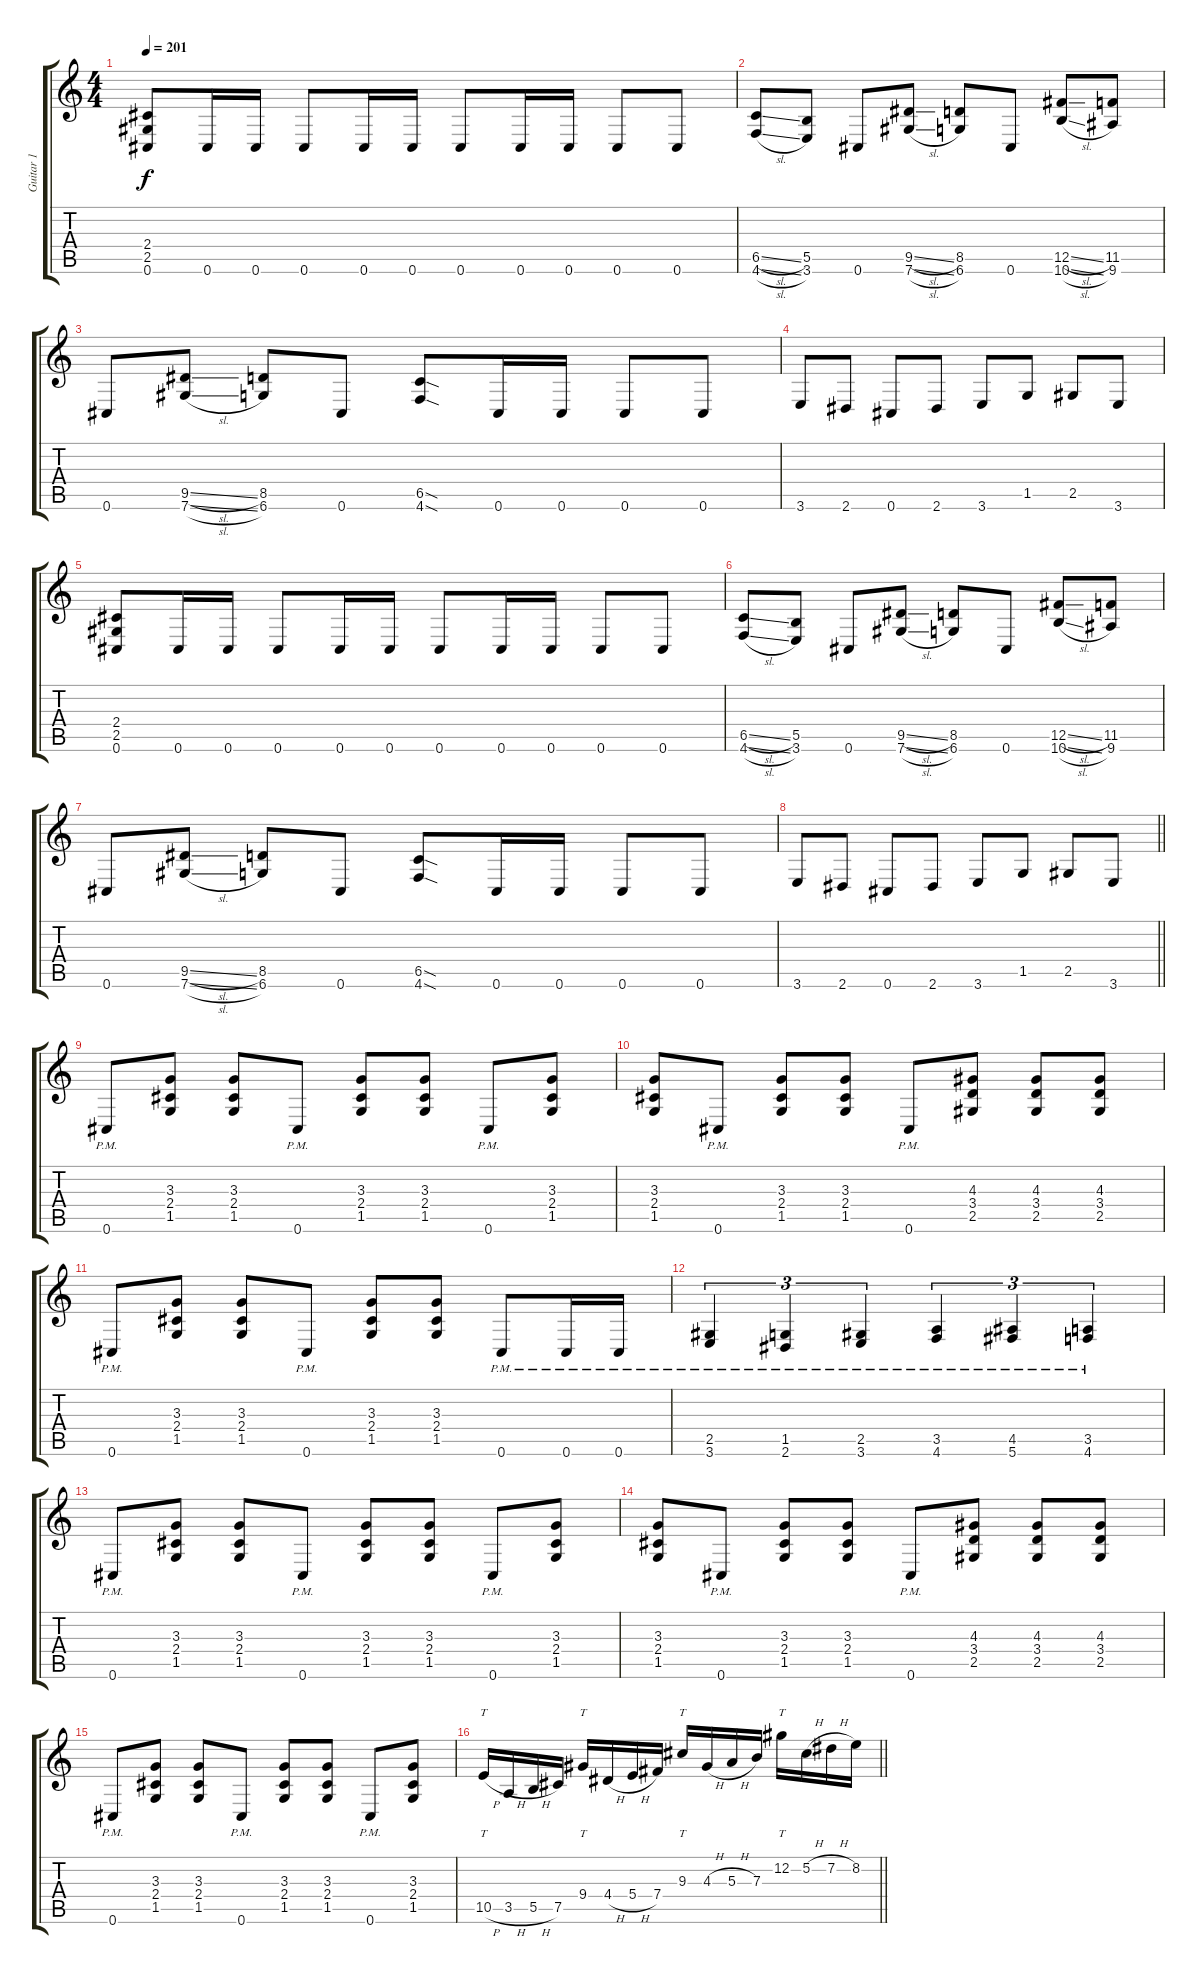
\track ("Guitar 1" "Guitar 1") {instrument distortionguitar}
\staff {score tabs}
\tuning (Db4 Ab3 E3 B2 Gb2 Db2) {hide}
\ts (4 4)
\tempo 201
\clef g2
\ks c
(2.4 2.5 0.6).8{dy f} 0.6.16 0.6.16 0.6.8 0.6.16 0.6.16 0.6.8 0.6.16 0.6.16 0.6.8 0.6.8 |
(6.5{sl} 4.6{sl}).8 (5.5 3.6).8 0.6.8 (9.5{sl} 7.6{sl}).8 (8.5 6.6).8 0.6.8 (12.5{sl} 10.6{sl}).8 (11.5 9.6).8 |
0.6.8 (9.5{sl} 7.6{sl}).8 (8.5 6.6).8 0.6.8 (6.5{sod} 4.6{sod}).8 0.6.16 0.6.16 0.6.8 0.6.8 |
3.6.8 2.6.8 0.6.8 2.6.8 3.6.8 1.5.8 2.5.8 3.6.8 |
(2.4 2.5 0.6).8 0.6.16 0.6.16 0.6.8 0.6.16 0.6.16 0.6.8 0.6.16 0.6.16 0.6.8 0.6.8 |
(6.5{sl} 4.6{sl}).8 (5.5 3.6).8 0.6.8 (9.5{sl} 7.6{sl}).8 (8.5 6.6).8 0.6.8 (12.5{sl} 10.6{sl}).8 (11.5 9.6).8 |
0.6.8 (9.5{sl} 7.6{sl}).8 (8.5 6.6).8 0.6.8 (6.5{sod} 4.6{sod}).8 0.6.16 0.6.16 0.6.8 0.6.8 |
\barLineRight lightlight
3.6.8 2.6.8 0.6.8 2.6.8 3.6.8 1.5.8 2.5.8 3.6.8 |
\section ("" "")
0.6{pm}.8 (3.3 2.4 1.5).8 (3.3 2.4 1.5).8 0.6{pm}.8 (3.3 2.4 1.5).8 (3.3 2.4 1.5).8 0.6{pm}.8 (3.3 2.4 1.5).8 |
(3.3 2.4 1.5).8 0.6{pm}.8 (3.3 2.4 1.5).8 (3.3 2.4 1.5).8 0.6{pm}.8 (4.3 3.4 2.5).8 (4.3 3.4 2.5).8 (4.3 3.4 2.5).8 |
0.6{pm}.8 (3.3 2.4 1.5).8 (3.3 2.4 1.5).8 0.6{pm}.8 (3.3 2.4 1.5).8 (3.3 2.4 1.5).8 0.6{pm}.8 0.6{pm}.16 0.6{pm}.16 |
(2.5{pm} 3.6{pm}).4{tu (3 2)} (1.5{pm} 2.6{pm}).4{tu (3 2)} (2.5{pm} 3.6{pm}).4{tu (3 2)} (3.5{pm} 4.6{pm}).4{tu (3 2)} (4.5{pm} 5.6{pm}).4{tu (3 2)} (3.5{pm} 4.6{pm}).4{tu (3 2)} |
0.6{pm}.8 (3.3 2.4 1.5).8 (3.3 2.4 1.5).8 0.6{pm}.8 (3.3 2.4 1.5).8 (3.3 2.4 1.5).8 0.6{pm}.8 (3.3 2.4 1.5).8 |
(3.3 2.4 1.5).8 0.6{pm}.8 (3.3 2.4 1.5).8 (3.3 2.4 1.5).8 0.6{pm}.8 (4.3 3.4 2.5).8 (4.3 3.4 2.5).8 (4.3 3.4 2.5).8 |
0.6{pm}.8 (3.3 2.4 1.5).8 (3.3 2.4 1.5).8 0.6{pm}.8 (3.3 2.4 1.5).8 (3.3 2.4 1.5).8 0.6{pm}.8 (3.3 2.4 1.5).8 |
\barLineRight lightlight
10.5{h}.16{tt} 3.5{h}.16 5.5{h}.16 7.5.16 9.4.16{tt} 4.4{h}.16 5.4{h}.16 7.4.16 9.3.16{tt} 4.3{h}.16 5.3{h}.16 7.3.16 12.2.16{tt} 5.2{h}.16 7.2{h}.16 8.2.16
